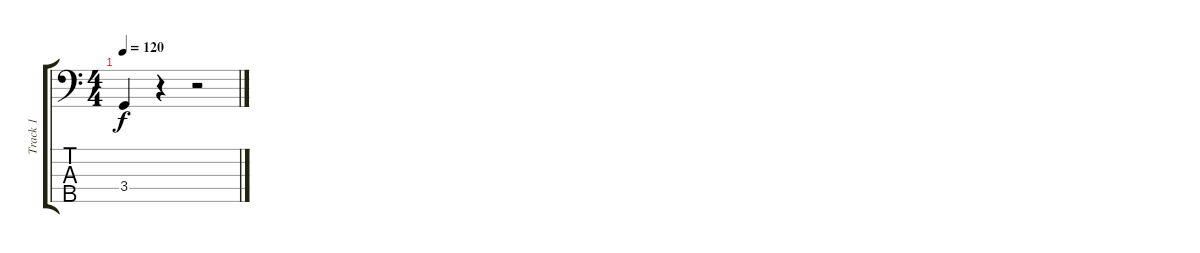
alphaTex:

\track ("Track 1" "Track 1") {instrument electricbasspick}
\staff {score tabs}
\tuning (G2 D2 A1 E1 B0) {hide}
\ts (4 4)
\tempo 120
\clef f4
\ks c
3.4.4{dy f} r.4 r.2
